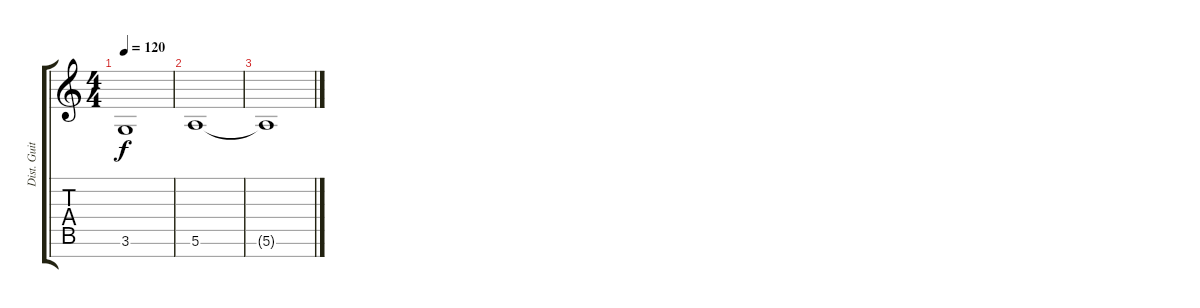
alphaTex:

\track ("Dist. Guitar 1" "Dist. Guit") {instrument distortionguitar}
\staff {score tabs}
\tuning (E4 B3 G3 D3 A2 E2 B1) {hide}
\ts (4 4)
\tempo 120
\clef g2
\ks c
3.6.1{dy f} |
5.6.1 |
5.6{t}.1
